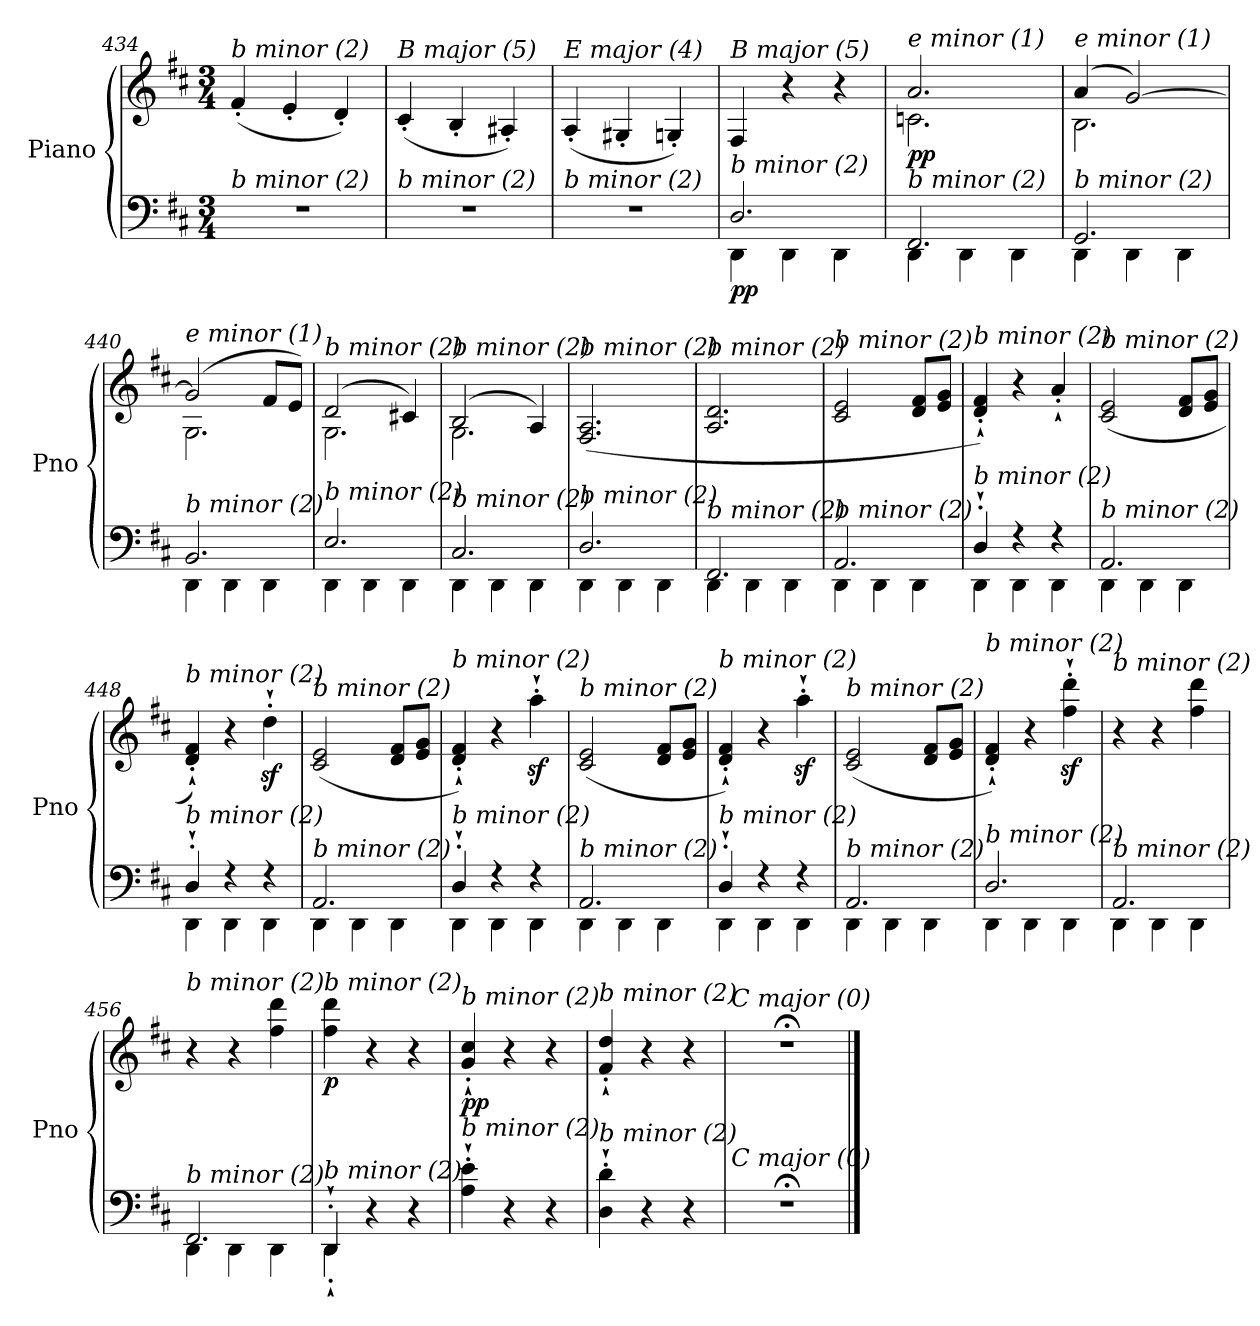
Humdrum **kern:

**kern	**kern	**dynam
*part1	*part1	*part1
*staff2	*staff1	*staff1/2
*I"Piano	*	*
*I'Pno	*	*
!!LO:LB:g=z
*clefF4	*clefG2	*
*k[f#c#]	*k[f#c#]	*
*M3/4	*M3/4	*
=434	=434	=434
!	!LO:TX:i:t=b minor (2)	!
!LO:TX:i:t=b minor (2)	!	!
!	!	!LO:DY:b
2.r	(4f#'/	other-dynamics
.	4e'/	.
.	4d'/)	.
=435	=435	=435
!	!LO:TX:i:t=B major (5)	!
!LO:TX:i:t=b minor (2)	!	!
2.r	(4c#'/	.
.	4B'/	.
.	4A#X'i/)	.
=436	=436	=436
!	!LO:TX:i:t=E major (4)	!
!LO:TX:i:t=b minor (2)	!	!
2.r	(4A'/	.
.	4G#X'/	.
.	4Gn'/)	.
=437	=437	=437
*^	*	*
!	!	!LO:TX:i:t=B major (5)	!
!LO:TX:i:t=b minor (2)	!	!	!
!	!	!	!LO:DY:b=2
2.D/	4DD\	4F#/	pp
.	4DD\	4r	.
.	4DD\	4r	.
=438	=438	=438	=438
*	*	*^	*
!	!	!LO:TX:i:t=e minor (1)	!	!
!LO:TX:i:t=b minor (2)	!	!	!	!
!	!	!	!	!LO:DY:b
2.FF#/	4DD\	2.a/	2.cn\	pp
.	4DD\	.	.	.
.	4DD\	.	.	.
=439	=439	=439	=439	=439
!	!	!LO:TX:i:t=e minor (1)	!	!
!LO:TX:i:t=b minor (2)	!	!	!	!
2.GG/	4DD\	(4a/	2.B\	.
.	4DD\	[2g/)	.	.
.	4DD\	.	.	.
=440	=440	=440	=440	=440
!	!	!LO:TX:i:t=e minor (1)	!	!
!LO:TX:i:t=b minor (2)	!	!	!	!
2.BB/	4DD\	(2g/]	2.G\	.
.	4DD\	.	.	.
.	4DD\	8f#/L	.	.
.	.	8e/J)	.	.
=441	=441	=441	=441	=441
!	!	!LO:TX:i:t=b minor (2)	!	!
!LO:TX:i:t=b minor (2)	!	!	!	!
2.E/	4DD\	(2d/	2.G\	.
.	4DD\	.	.	.
.	4DD\	4c#X/)	.	.
=442	=442	=442	=442	=442
!	!	!LO:TX:i:t=b minor (2)	!	!
!LO:TX:i:t=b minor (2)	!	!	!	!
2.C#/	4DD\	(2B/	2.G\	.
.	4DD\	.	.	.
.	4DD\	4A/)	.	.
*	*	*v	*v	*
!!LO:LB:g=z
=443	=443	=443	=443
!	!	!LO:TX:i:t=b minor (2)	!
!LO:TX:i:t=b minor (2)	!	!	!
2.D/	4DD\	(2.F#/ 2.A/	.
.	4DD\	.	.
.	4DD\	.	.
=444	=444	=444	=444
!	!	!LO:TX:i:t=b minor (2)	!
!LO:TX:i:t=b minor (2)	!	!	!
2.FF#/	4DD\	2.A/ 2.d/	.
.	4DD\	.	.
.	4DD\	.	.
=445	=445	=445	=445
!	!	!LO:TX:i:t=b minor (2)	!
!LO:TX:i:t=b minor (2)	!	!	!
2.AA/	4DD\	2c#/ 2e/	.
.	4DD\	.	.
!	!	!	!LO:DY:b
.	4DD\	8d/ 8f#/L	other-dynamics
.	.	8e/ 8g/J	.
=446	=446	=446	=446
!	!	!LO:TX:i:t=b minor (2)	!
!LO:TX:i:t=b minor (2)	!	!	!
4D`'/	4DD\	4d/`' 4f#/`')	.
4r	4DD\	4r	.
4r	4DD\	4a`'/	.
=447	=447	=447	=447
!	!	!LO:TX:i:t=b minor (2)	!
!LO:TX:i:t=b minor (2)	!	!	!
2.AA/	4DD\	(2c#/ 2e/	.
.	4DD\	.	.
.	4DD\	8d/ 8f#/L	.
.	.	8e/ 8g/J	.
=448	=448	=448	=448
!	!	!LO:TX:i:t=b minor (2)	!
!LO:TX:i:t=b minor (2)	!	!	!
4D`'/	4DD\	4d/`' 4f#/`')	.
4r	4DD\	4r	.
4r	4DD\	4ddz<`'\	.
=449	=449	=449	=449
!	!	!LO:TX:i:t=b minor (2)	!
!LO:TX:i:t=b minor (2)	!	!	!
2.AA/	4DD\	(2c#/ 2e/	.
.	4DD\	.	.
.	4DD\	8d/ 8f#/L	.
.	.	8e/ 8g/J	.
=450	=450	=450	=450
!	!	!LO:TX:i:t=b minor (2)	!
!LO:TX:i:t=b minor (2)	!	!	!
4D`'/	4DD\	4d/`' 4f#/`')	.
4r	4DD\	4r	.
4r	4DD\	4aaz<`'\	.
=451	=451	=451	=451
!	!	!LO:TX:i:t=b minor (2)	!
!LO:TX:i:t=b minor (2)	!	!	!
2.AA/	4DD\	(2c#/ 2e/	.
.	4DD\	.	.
.	4DD\	8d/ 8f#/L	.
.	.	8e/ 8g/J	.
!!LO:LB:g=z
=452	=452	=452	=452
!	!	!LO:TX:i:t=b minor (2)	!
!LO:TX:i:t=b minor (2)	!	!	!
4D`'/	4DD\	4d/`' 4f#/`')	.
4r	4DD\	4r	.
4r	4DD\	4aaz<`'\	.
=453	=453	=453	=453
!	!	!LO:TX:i:t=b minor (2)	!
!LO:TX:i:t=b minor (2)	!	!	!
2.AA/	4DD\	(2c#/ 2e/	.
.	4DD\	.	.
.	4DD\	8d/ 8f#/L	.
.	.	8e/ 8g/J	.
=454	=454	=454	=454
!	!	!LO:TX:i:t=b minor (2)	!
!LO:TX:i:t=b minor (2)	!	!	!
2.D/	4DD\	4d/`' 4f#/`')	.
.	4DD\	4r	.
.	4DD\	4ff#\z<`' 4ddd\z<`'	.
=455	=455	=455	=455
!	!	!LO:TX:i:t=b minor (2)	!
!LO:TX:i:t=b minor (2)	!	!	!
2.AA/	4DD\	4r	.
.	4DD\	4r	.
!	!	!	!LO:DY:b
.	4DD\	4ff#\ 4ddd\	other-dynamics
=456	=456	=456	=456
!	!	!LO:TX:i:t=b minor (2)	!
!LO:TX:i:t=b minor (2)	!	!	!
2.FF#/	4DD\	4r	.
.	4DD\	4r	.
.	4DD\	4ff#\ 4ddd\	.
=457	=457	=457	=457
*	*	*^	*
!	!	!LO:TX:i:t=b minor (2)	!	!
!LO:TX:i:t=b minor (2)	!	!	!	!
!	!	!	!	!LO:DY:b
4DD`'/	4DD`'\	4ff#\ 4ddd\	4ryy	p
4r	2ryy	4r	2ryy	.
4r	.	4r	.	.
*v	*v	*	*	*
*	*v	*v	*
=458	=458	=458
!	!LO:TX:i:t=b minor (2)	!
!LO:TX:i:t=b minor (2)	!	!
!	!	!LO:DY:b
4A\`' 4e\`'	4g/`' 4cc#/`'	pp
4r	4r	.
4r	4r	.
=459	=459	=459
!	!LO:TX:i:t=b minor (2)	!
!LO:TX:i:t=b minor (2)	!	!
4D\`' 4d\`'	4f#/`' 4dd/`'	.
4r	4r	.
4r	4r	.
=460	=460	=460
!	!LO:TX:i:t=C major (0)	!
!LO:TX:i:t=C major (0)	!	!
2.r;<	2.r;<	.
==	==	==
*-	*-	*-
